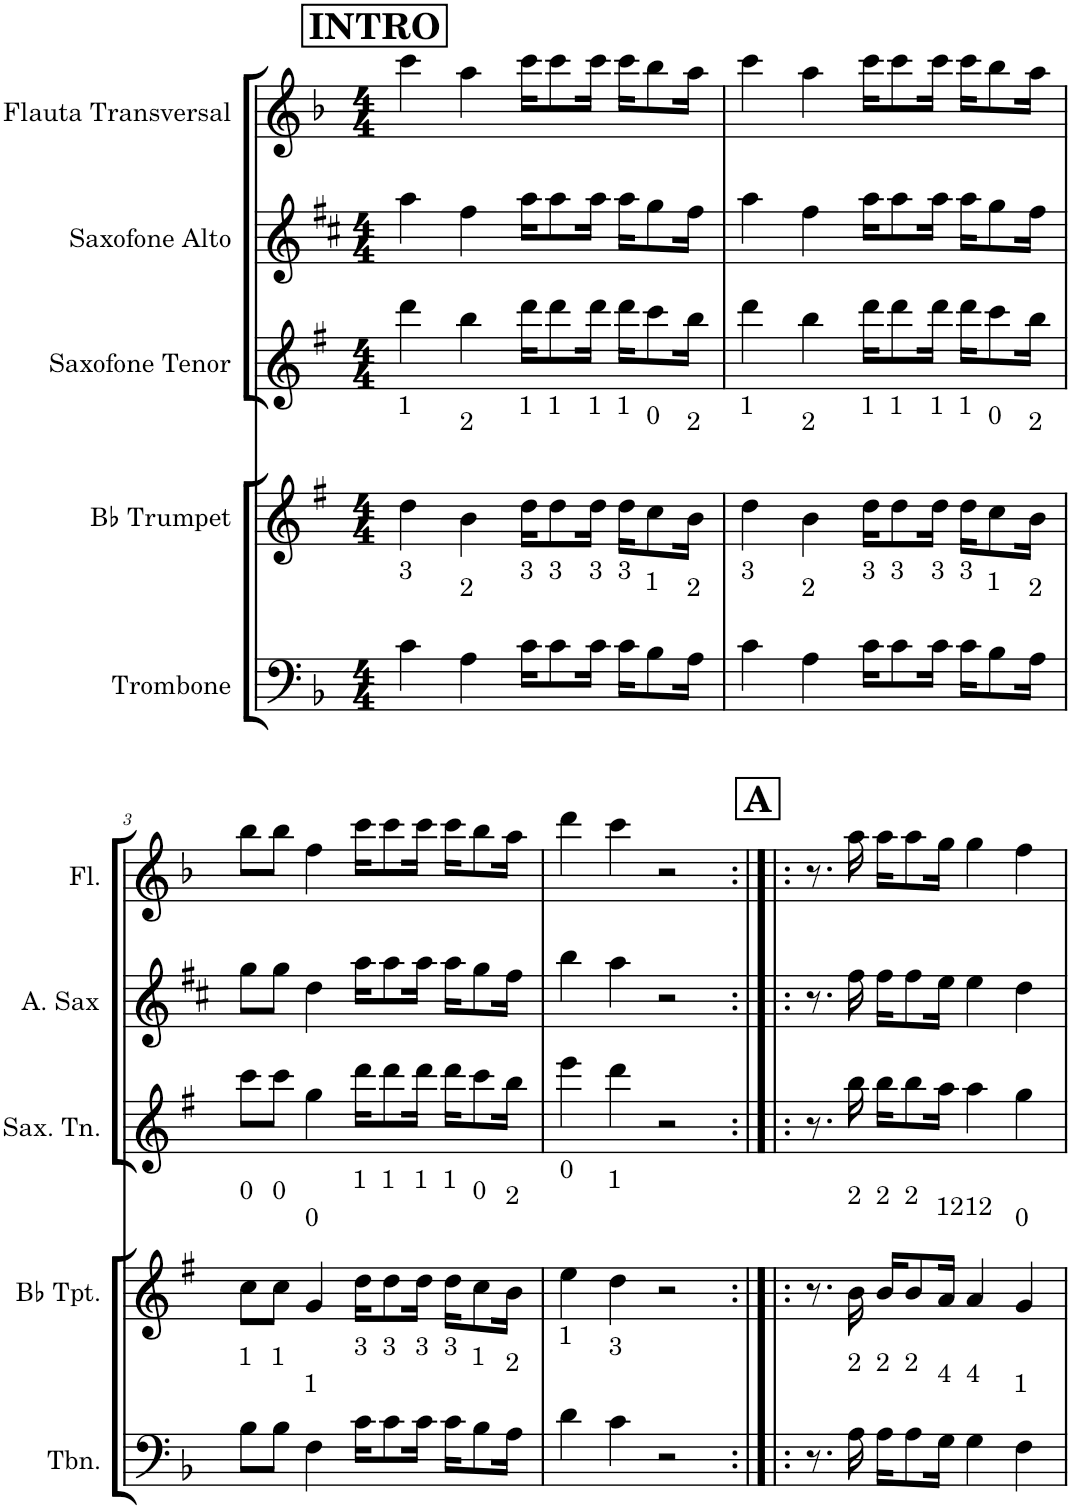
**kern	**kern	**kern	**kern	**kern
*part5	*part4	*part3	*part2	*part1
*staff5	*staff4	*staff3	*staff2	*staff1
*I"Trombone	*I"Bb Trumpet	*I"Saxofone Tenor	*I"Saxofone Alto	*I"Flauta Transversal
*I'Tbn.	*I'Bb Tpt.	*I'Sax. Tn.	*	*I'Fl.
*clefF4	*clefG2	*clefG2	*clefG2	*clefG2
*	*Trd1c2	*Trd8c14	*Trd5c9	*
*k[b-]	*k[f#]	*k[f#]	*k[f#c#]	*k[b-]
*M4/4	*M4/4	*M4/4	*M4/4	*M4/4
!!LO:REH:place=s1:a:B:cj:fs=14:t=INTRO
=1	=1	=1	=1	=1
!	!LO:TX:a:t=1	!	!	!
!LO:TX:a:t=3	!	!	!	!
4c\	4dd\	4ddd\	4aa\	4ccc\
!	!LO:TX:a:t=2	!	!	!
!LO:TX:a:t=2	!	!	!	!
4A\	4b\	4bb\	4ff#\	4aa\
!	!LO:TX:a:t=1	!	!	!
!LO:TX:a:t=3	!	!	!	!
16c\KL	16dd\KL	16ddd\KL	16aa\KL	16ccc\KL
!	!LO:TX:a:t=1	!	!	!
!LO:TX:a:t=3	!	!	!	!
8c\	8dd\	8ddd\	8aa\	8ccc\
!	!LO:TX:a:t=1	!	!	!
!LO:TX:a:t=3	!	!	!	!
16c\Jk	16dd\Jk	16ddd\Jk	16aa\Jk	16ccc\Jk
!	!LO:TX:a:t=1	!	!	!
!LO:TX:a:t=3	!	!	!	!
16c\KL	16dd\KL	16ddd\KL	16aa\KL	16ccc\KL
!	!LO:TX:a:t=0	!	!	!
!LO:TX:a:t=1	!	!	!	!
8B-\	8cc\	8ccc\	8gg\	8bb-\
!	!LO:TX:a:t=2	!	!	!
!LO:TX:a:t=2	!	!	!	!
16A\Jk	16b\Jk	16bb\Jk	16ff#\Jk	16aa\Jk
=2	=2	=2	=2	=2
!	!LO:TX:a:t=1	!	!	!
!LO:TX:a:t=3	!	!	!	!
4c\	4dd\	4ddd\	4aa\	4ccc\
!	!LO:TX:a:t=2	!	!	!
!LO:TX:a:t=2	!	!	!	!
4A\	4b\	4bb\	4ff#\	4aa\
!	!LO:TX:a:t=1	!	!	!
!LO:TX:a:t=3	!	!	!	!
16c\KL	16dd\KL	16ddd\KL	16aa\KL	16ccc\KL
!	!LO:TX:a:t=1	!	!	!
!LO:TX:a:t=3	!	!	!	!
8c\	8dd\	8ddd\	8aa\	8ccc\
!	!LO:TX:a:t=1	!	!	!
!LO:TX:a:t=3	!	!	!	!
16c\Jk	16dd\Jk	16ddd\Jk	16aa\Jk	16ccc\Jk
!	!LO:TX:a:t=1	!	!	!
!LO:TX:a:t=3	!	!	!	!
16c\KL	16dd\KL	16ddd\KL	16aa\KL	16ccc\KL
!	!LO:TX:a:t=0	!	!	!
!LO:TX:a:t=1	!	!	!	!
8B-\	8cc\	8ccc\	8gg\	8bb-\
!	!LO:TX:a:t=2	!	!	!
!LO:TX:a:t=2	!	!	!	!
16A\Jk	16b\Jk	16bb\Jk	16ff#\Jk	16aa\Jk
!!LO:LB:g=z
=3	=3	=3	=3	=3
!	!LO:TX:a:t=0	!	!	!
!LO:TX:a:t=1	!	!	!	!
8B-\L	8cc\L	8ccc\L	8gg\L	8bb-\L
!	!LO:TX:a:t=0	!	!	!
!LO:TX:a:t=1	!	!	!	!
8B-\J	8cc\J	8ccc\J	8gg\J	8bb-\J
!	!LO:TX:a:t=0	!	!	!
!LO:TX:a:t=1	!	!	!	!
4F\	4g/	4gg\	4dd\	4ff\
!	!LO:TX:a:t=1	!	!	!
!LO:TX:a:t=3	!	!	!	!
16c\KL	16dd\KL	16ddd\KL	16aa\KL	16ccc\KL
!	!LO:TX:a:t=1	!	!	!
!LO:TX:a:t=3	!	!	!	!
8c\	8dd\	8ddd\	8aa\	8ccc\
!	!LO:TX:a:t=1	!	!	!
!LO:TX:a:t=3	!	!	!	!
16c\Jk	16dd\Jk	16ddd\Jk	16aa\Jk	16ccc\Jk
!	!LO:TX:a:t=1	!	!	!
!LO:TX:a:t=3	!	!	!	!
16c\KL	16dd\KL	16ddd\KL	16aa\KL	16ccc\KL
!	!LO:TX:a:t=0	!	!	!
!LO:TX:a:t=1	!	!	!	!
8B-\	8cc\	8ccc\	8gg\	8bb-\
!	!LO:TX:a:t=2	!	!	!
!LO:TX:a:t=2	!	!	!	!
16A\Jk	16b\Jk	16bb\Jk	16ff#\Jk	16aa\Jk
=4	=4	=4	=4	=4
!	!LO:TX:a:t=0	!	!	!
!LO:TX:a:t=1	!	!	!	!
4d\	4ee\	4eee\	4bb\	4ddd\
!	!LO:TX:a:t=1	!	!	!
!LO:TX:a:t=3	!	!	!	!
4c\	4dd\	4ddd\	4aa\	4ccc\
2r	2r	2r	2r	2r
!!LO:REH:place=s1:a:B:cj:fs=14:t=A
=5:|!|:	=5:|!|:	=5:|!|:	=5:|!|:	=5:|!|:
8.r	8.r	8.r	8.r	8.r
!	!LO:TX:a:t=2	!	!	!
!LO:TX:a:t=2	!	!	!	!
16A\	16b\	16bb\	16ff#\	16aa\
!	!LO:TX:a:t=2	!	!	!
!LO:TX:a:t=2	!	!	!	!
16A\KL	16b/KL	16bb\KL	16ff#\KL	16aa\KL
!	!LO:TX:a:t=2	!	!	!
!LO:TX:a:t=2	!	!	!	!
8A\	8b/	8bb\	8ff#\	8aa\
!	!LO:TX:a:t=12	!	!	!
!LO:TX:a:t=4	!	!	!	!
16G\Jk	16a/Jk	16aa\Jk	16ee\Jk	16gg\Jk
!	!LO:TX:a:t=12	!	!	!
!LO:TX:a:t=4	!	!	!	!
4G\	4a/	4aa\	4ee\	4gg\
!	!LO:TX:a:t=0	!	!	!
!LO:TX:a:t=1	!	!	!	!
4F\	4g/	4gg\	4dd\	4ff\
=	=	=	=	=
*-	*-	*-	*-	*-
